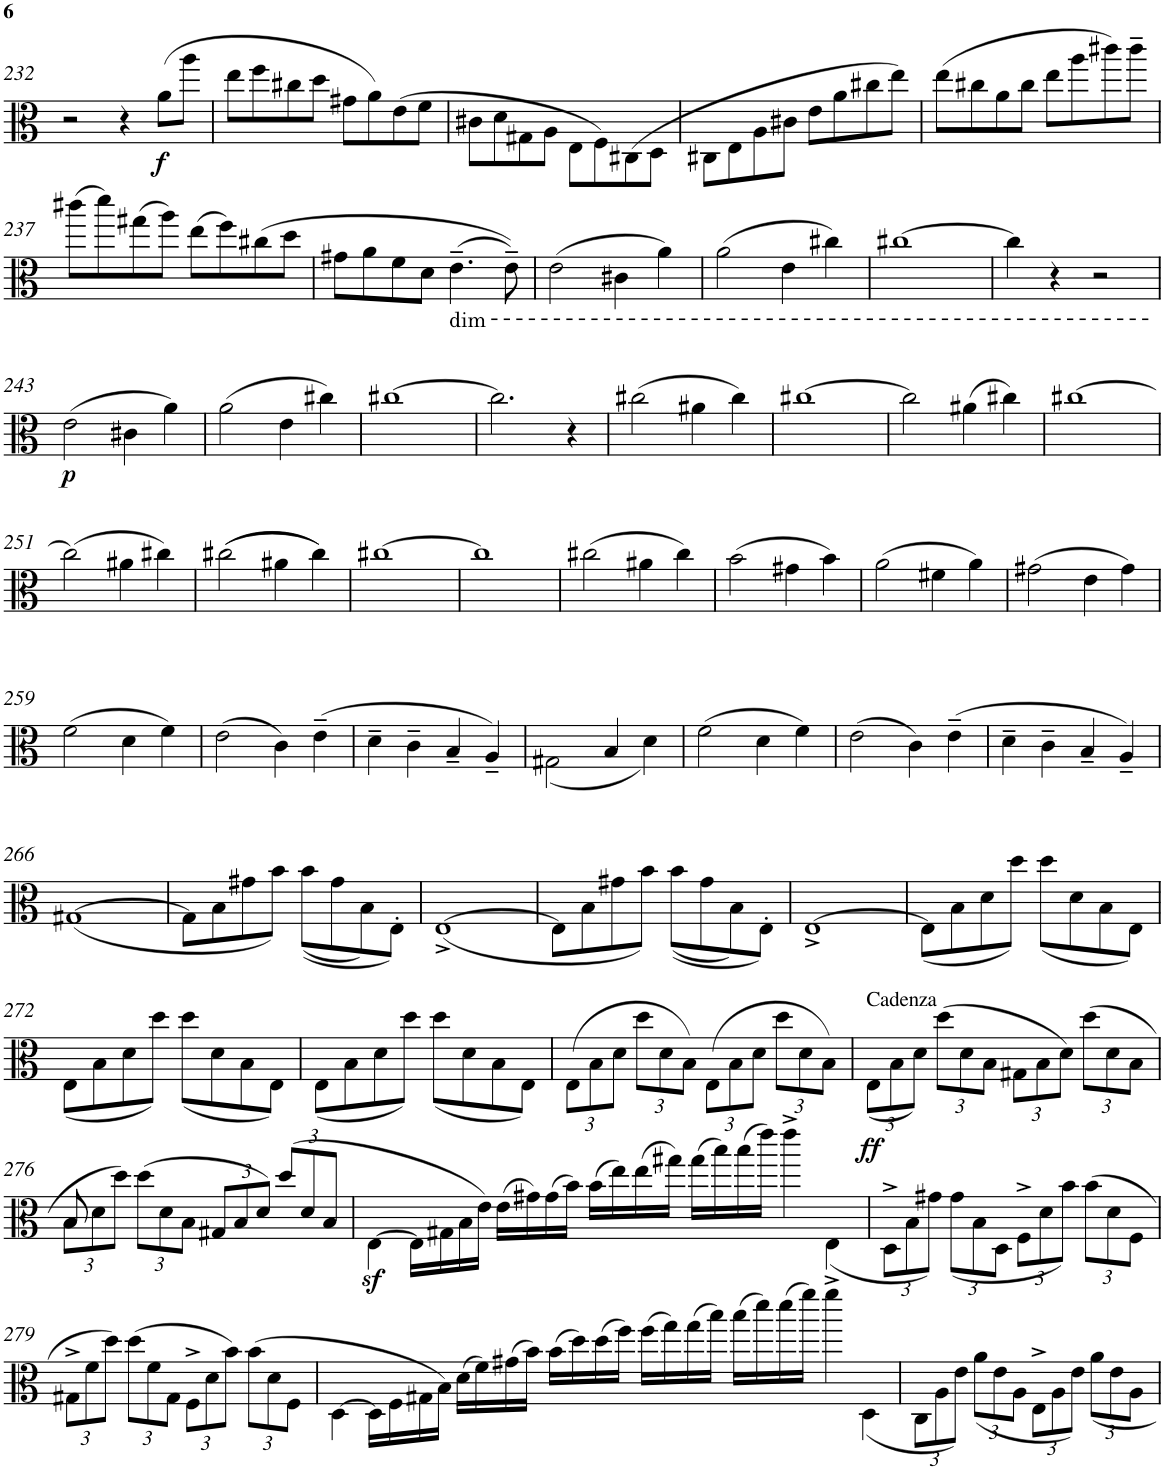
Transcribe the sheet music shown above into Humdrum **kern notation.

**kern	**dynam
*part1	*part1
*staff1	*staff1
*I"Viola	*
*I'Vla.	*
!!LO:PB:g=z
*clefC3	*
*k[]	*
*M2/2	*
*met(c|)	*
=232	=232
2r	.
4r	.
!	!LO:DY:b
(>8a\L	f
8aa\J	.
=233	=233
8ee\L	.
8ff\	.
8cc#X\	.
8dd\J	.
8g#X\L	.
8a\)	.
(>8e\	.
8f\J	.
=234	=234
8c#X\L	.
8d\	.
8G#X\	.
8A\J	.
8E\L	.
8F\)	.
(>8C#X\	.
8D\J	.
=235	=235
8C#X\L	.
8E\	.
8A\	.
8c#X\J	.
8e\L	.
8a\	.
8cc#X\	.
8ee\J)	.
=236	=236
(>8ee\L	.
8cc#X\	.
8a\	.
8cc#\J	.
8ee\L	.
8aa\	.
8ccc#X\)	.
8ccc#~\J	.
!!LO:LB:g=z
=237	=237
(>8ccc#X\L	.
8ddd\)	.
(>8gg#X\	.
8aa\J)	.
(>8ee\L	.
8ff\)	.
(>8cc#X\	.
8dd\J	.
=238	=238
8g#X\L	.
8a\	.
8f\	.
8d\J	.
!LO:TX:b:t=dim	!
(>4.e~\	.
8e~\))	.
=239	=239
(>2e\	.
4c#X\	.
4a\)	.
=240	=240
(>2a\	.
4e\	.
4cc#X\)	.
=241	=241
[1cc#X	.
=242	=242
4cc#\]	.
4r	.
2r	.
!!LO:LB:g=z
=243	=243
!	!LO:DY:b
(>2e\	p
4c#X\	.
4a\)	.
=244	=244
(>2a\	.
4e\	.
4cc#X\)	.
=245	=245
[1cc#X	.
=246	=246
2.cc#\]	.
4r	.
=247	=247
(>2cc#X\	.
4a#X\	.
4cc#\)	.
=248	=248
[1cc#X	.
=249	=249
2cc#\]	.
(>4a#X\	.
4cc#X\)	.
=250	=250
[1cc#X	.
!!LO:LB:g=z
=251	=251
(>2cc#\]	.
4a#X\	.
4cc#X\)	.
=252	=252
(>(>2cc#X\	.
4a#X\	.
4cc#\))	.
=253	=253
[1cc#X	.
=254	=254
1cc#]	.
=255	=255
(>2cc#X\	.
4a#X\	.
4cc#\)	.
=256	=256
(>2b\	.
4g#X\	.
4b\)	.
=257	=257
(>2a\	.
4f#X\	.
4a\)	.
=258	=258
(>2g#X\	.
4e\	.
4g#\)	.
!!LO:LB:g=z
=259	=259
(>2f\	.
4d\	.
4f\)	.
=260	=260
(>2e\	.
4c\)	.
(>4e~\	.
=261	=261
4d~\	.
4c~\	.
4B~/	.
4A~/)	.
=262	=262
(<2G#X\	.
4B/	.
4d\)	.
=263	=263
(>2f\	.
4d\	.
4f\)	.
=264	=264
(>2e\	.
4c\)	.
(>4e~\	.
=265	=265
4d~\	.
4c~\	.
4B~/	.
4A~/)	.
!!LO:LB:g=z
=266	=266
(<[1G#X	.
=267	=267
8G#\L]	.
8B\	.
8g#X\	.
8b\J)	.
(<(<8b\L	.
8g#\	.
8B\)	.
8E'\J)	.
=268	=268
(<[1E^	.
=269	=269
8E\L]	.
8B\	.
8g#X\	.
8b\J)	.
(<(<8b\L	.
8g#\	.
8B\)	.
8E'\J)	.
=270	=270
[1E^	.
=271	=271
(<8E\L]	.
8B\	.
8d\	.
8dd\J)	.
(<8dd\L	.
8d\	.
8B\	.
8E\J)	.
!!LO:LB:g=z
=272	=272
(<8E\L	.
8B\	.
8d\	.
8dd\J)	.
(<8dd\L	.
8d\	.
8B\	.
8E\J)	.
=273	=273
(<8E\L	.
8B\	.
8d\	.
8dd\J)	.
(<8dd\L	.
8d\	.
8B\	.
8E\J)	.
=274	=274
*Xbrackettup	*
(>12E\L	.
12B\	.
12d\J	.
12dd\L	.
12d\	.
12B\J)	.
(>12E\L	.
12B\	.
12d\J	.
12dd\L	.
12d\	.
12B\J)	.
=275	=275
!LO:TX:a:t=Cadenza	!
!	!LO:DY:b
(<12E\L	ff
12B\	.
12d\J)	.
(>12dd\L	.
12d\	.
12B\J	.
12G#X\L	.
12B\	.
12d\J)	.
(>12dd\L	.
12d\	.
12B\J	.
!!LO:LB:g=z
=276	=276
*^	*
12B\L	8B/	.
12d\	.	.
.	2..ryy	.
12dd\J)	.	.
(>12dd\L	.	.
12d\	.	.
12B\J	.	.
12G#X/L	.	.
12B/	.	.
12d/J)	.	.
(>12dd/L	.	.
12d/	.	.
12B/J	.	.
*v	*v	*
=277	=277
[4Ez<\	.
16E\LL]	.
16G#X\	.
16B\	.
16e\JJ)	.
(>16e\LL	.
16g#X\)	.
(>16g#\	.
16b\JJ)	.
(>16b\LL	.
16ee\)	.
(>16ee\	.
16gg#X\JJ)	.
(>16gg#\LL	.
16bb\)	.
(>16bb\	.
16eee\JJ)	.
4eee^\	.
(<4E\	.
=278	=278
12D^\L	.
12B\	.
12g#X\J)	.
(<12g#\L	.
12B\	.
12D\J	.
12F^\L	.
12d\	.
12b\J)	.
(>12b\L	.
12d\	.
12F\J	.
!!LO:LB:g=z
=279	=279
12G#X^\L	.
12f\	.
12dd\J)	.
(>12dd\L	.
12f\	.
12G#\J	.
12F^\L	.
12d\	.
12b\J)	.
(>12b\L	.
12d\	.
12F\J	.
=280	=280
[4D\	.
16D\LL]	.
16F\	.
16G#X\	.
16B\JJ)	.
(>16d\LL	.
16f\)	.
(>16g#X\	.
16b\JJ)	.
(>16b\LL	.
16dd\)	.
(>16dd\	.
16ff\JJ)	.
(>16ff\LL	.
16gg\)	.
(>16gg\	.
16bb\JJ)	.
(>16bb\LL	.
16ddd\)	.
(>16ddd\	.
16fff\JJ)	.
4fff^\	.
(<4D\	.
=281	=281
12C\L	.
12A\	.
12e\J)	.
(<12a\L	.
12e\	.
12A\J	.
12E^\L	.
12A\	.
12e\J)	.
12a\L	.
12e\	.
12A\J	.
=	=
*-	*-
